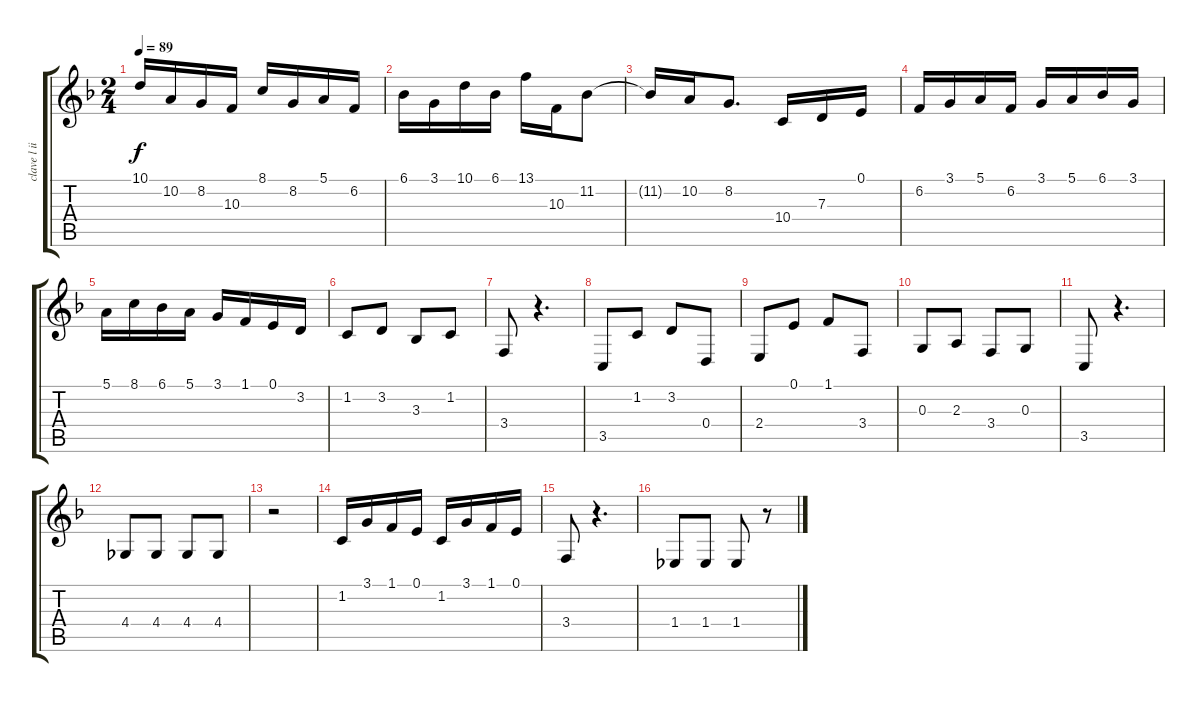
\track ("clave l ii" "clave l ii") {instrument harpsichord}
\staff {score tabs}
\tuning (E4 B3 G3 D3 A2 E2) {hide}
\ts (2 4)
\tempo 89
\clef g2
\ks dminor
10.1.16{dy f} 10.2.16 8.2.16 10.3.16 8.1.16 8.2.16 5.1.16 6.2.16 |
6.1.16 3.1.16 10.1.16 6.1.16 13.1.16 10.3.16 11.2.8 |
11.2{t}.16 10.2.16 8.2.8{d} 10.4.16 7.3.16 0.1.16 |
6.2.16 3.1.16 5.1.16 6.2.16 3.1.16 5.1.16 6.1.16 3.1.16 |
5.1.16 8.1.16 6.1.16 5.1.16 3.1.16 1.1.16 0.1.16 3.2.16 |
1.2.8 3.2.8 3.3.8 1.2.8 |
3.4.8 r.4{d} |
3.5.8 1.2.8 3.2.8 0.4.8 |
2.4.8 0.1.8 1.1.8 3.4.8 |
0.3.8 2.3.8 3.4.8 0.3.8 |
3.5.8 r.4{d} |
4.4.8 4.4.8 4.4.8 4.4.8 |
r.2 |
1.2.16 3.1.16 1.1.16 0.1.16 1.2.16 3.1.16 1.1.16 0.1.16 |
3.4.8 r.4{d} |
1.4.8 1.4.8 1.4.8 r.8
